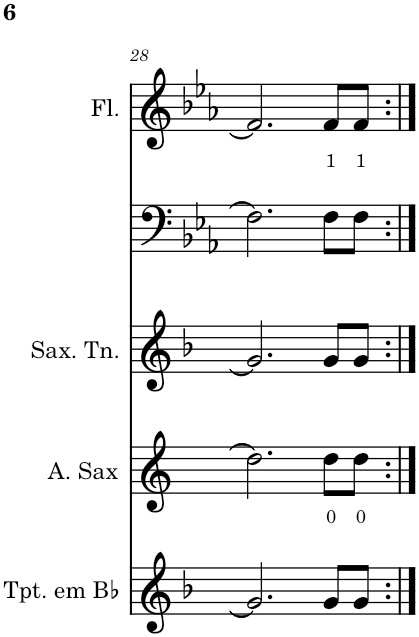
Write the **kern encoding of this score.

**kern	**kern	**kern	**kern	**kern
*part5	*part4	*part3	*part2	*part1
*staff5	*staff4	*staff3	*staff2	*staff1
*I"Trompete em Bb	*I"Saxofone Alto	*I"Saxofone Tenor	*I"Bone 1	*I"Flauta Transversal
*I'Tpt. em Bb	*	*I'Sax. Tn.	*	*I'Fl.
!!LO:PB:g=z
*clefG2	*clefG2	*clefG2	*clefF4	*clefG2
*Trd1c2	*Trd5c9	*Trd8c14	*	*
*k[b-]	*k[]	*k[b-]	*k[b-e-a-]	*k[b-e-a-]
*M4/4	*M4/4	*M4/4	*M4/4	*M4/4
=28	=28	=28	=28	=28
2.g/]	2.dd\]	2.g/]	2.F\]	2.f/]
8g/L	8dd\L	8g/L	8F\L	8f/L
8g/J	8dd\J	8g/J	8F\J	8f/J
=:|!	=:|!	=:|!	=:|!	=:|!
*-	*-	*-	*-	*-
